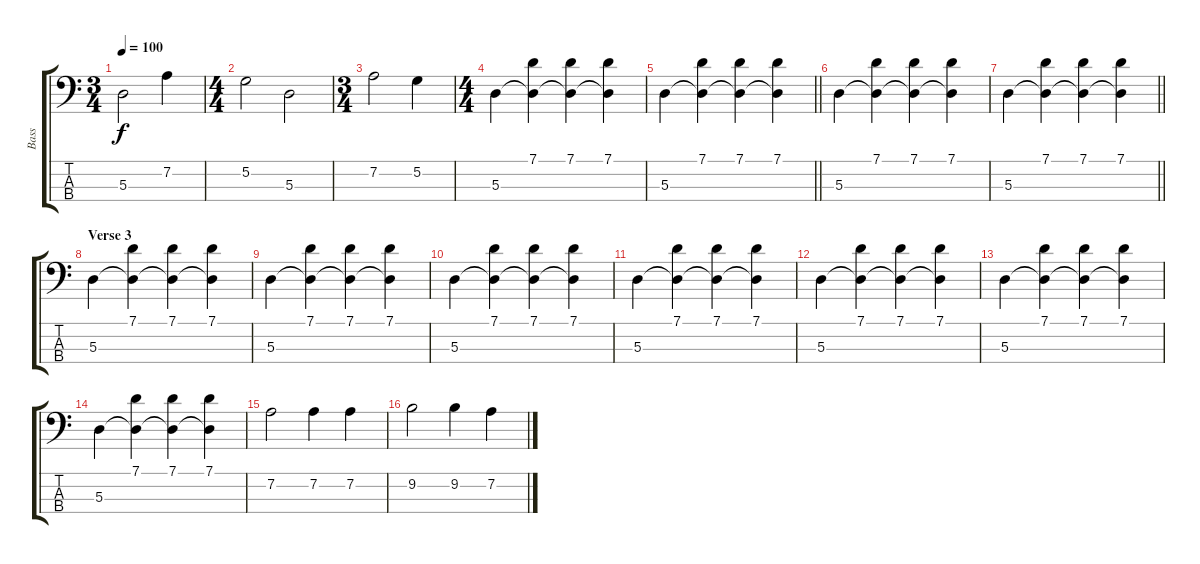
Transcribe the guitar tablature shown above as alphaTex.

\track ("Bass" "Bass") {instrument electricbassfinger}
\staff {score tabs}
\tuning (G2 D2 A1 E1) {hide}
\ts (3 4)
\tempo 100
\clef f4
\ks c
5.3.2{dy f} 7.2.4 |
\ts (4 4)
5.2.2 5.3.2 |
\ts (3 4)
7.2.2 5.2.4 |
\ts (4 4)
5.3.4 (7.1 5.3{t}).4 (7.1 5.3{t}).4 (7.1 5.3{t}).4 |
\barLineRight lightlight
5.3.4 (7.1 5.3{t}).4 (7.1 5.3{t}).4 (7.1 5.3{t}).4 |
5.3.4 (7.1 5.3{t}).4 (7.1 5.3{t}).4 (7.1 5.3{t}).4 |
\barLineRight lightlight
5.3.4 (7.1 5.3{t}).4 (7.1 5.3{t}).4 (7.1 5.3{t}).4 |
\section ("" "Verse 3")
5.3.4 (7.1 5.3{t}).4 (7.1 5.3{t}).4 (7.1 5.3{t}).4 |
5.3.4 (7.1 5.3{t}).4 (7.1 5.3{t}).4 (7.1 5.3{t}).4 |
5.3.4 (7.1 5.3{t}).4 (7.1 5.3{t}).4 (7.1 5.3{t}).4 |
5.3.4 (7.1 5.3{t}).4 (7.1 5.3{t}).4 (7.1 5.3{t}).4 |
5.3.4 (7.1 5.3{t}).4 (7.1 5.3{t}).4 (7.1 5.3{t}).4 |
5.3.4 (7.1 5.3{t}).4 (7.1 5.3{t}).4 (7.1 5.3{t}).4 |
5.3.4 (7.1 5.3{t}).4 (7.1 5.3{t}).4 (7.1 5.3{t}).4 |
7.2.2 7.2.4 7.2.4 |
9.2.2 9.2.4 7.2.4
